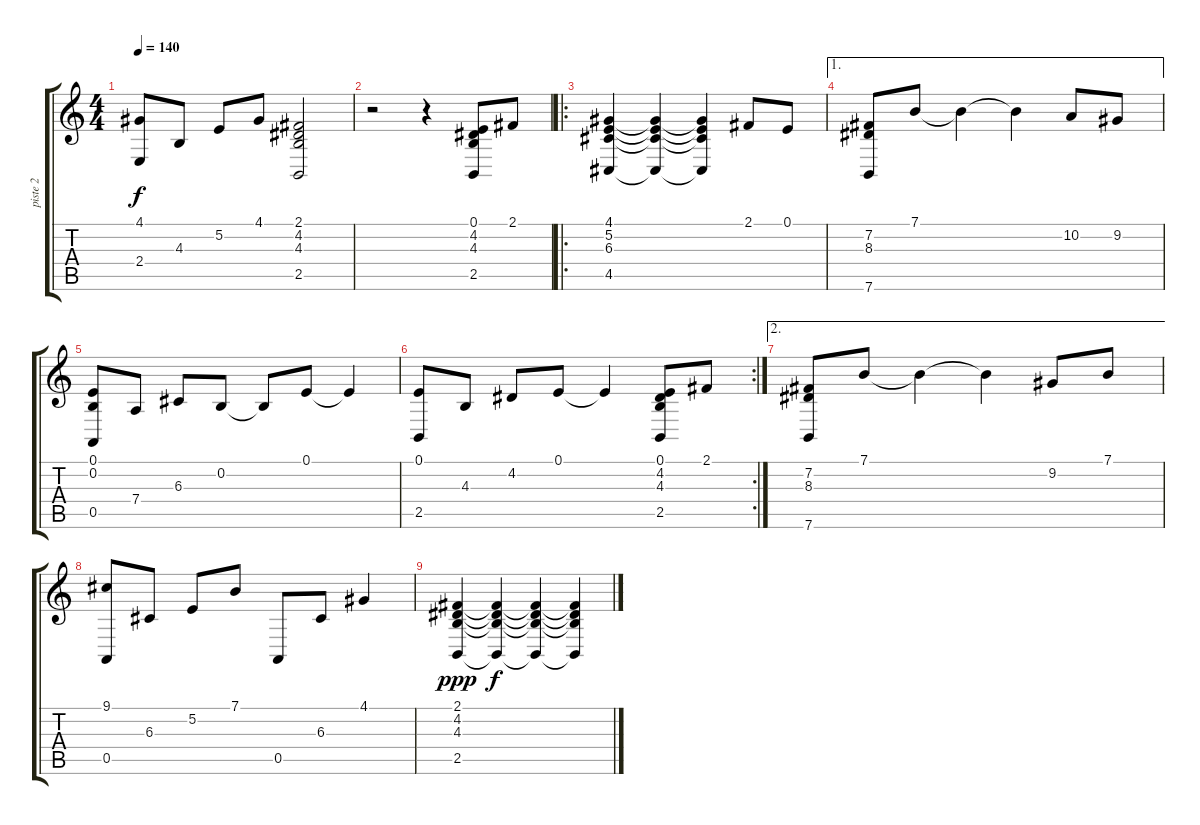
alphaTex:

\track ("piste 2" "piste 2") {instrument flute}
\staff {score tabs}
\tuning (E4 B3 G3 D3 A2 E2) {hide}
\ts (4 4)
\tempo 140
\clef g2
\ks c
(4.1 2.4).8{dy f} 4.3.8 5.2.8 4.1.8 (2.1 4.2 4.3 2.5).2 |
r.2 r.4 (0.1 4.2 4.3 2.5).8{instrument distortionguitar} 2.1.8 |
\ro
(4.1 5.2 6.3 4.5).4 (4.1{t} 5.2{t} 6.3{t} 4.5{t}).4 (4.1{t} 5.2{t} 6.3{t} 4.5{t}).4 2.1.8 0.1.8 |
\ae 1
(7.2 8.3 7.6).8 7.1.8 7.1{t}.4 7.1{t}.4 10.2.8 9.2.8 |
(0.1 0.2 0.5).8 7.4.8 6.3.8 0.2.8 0.2{t}.8 0.1.8 0.1{t}.4 |
\rc 2
(0.1 2.5).8 4.3.8 4.2.8 0.1.8 0.1{t}.4 (0.1 4.2 4.3 2.5).8 2.1.8 |
\ae 2
(7.2 8.3 7.6).8 7.1.8 7.1{t}.4 7.1{t}.4 9.2.8 7.1.8 |
(9.1 0.5).8 6.3.8 5.2.8 7.1.8 0.5.8 6.3.8 4.1.4 |
(2.1 4.2 4.3 2.5).4{dy ppp} (2.1{t} 4.2{t} 4.3{t} 2.5{t}).4{dy f} (2.1{t} 4.2{t} 4.3{t} 2.5{t}).4 (2.1{t} 4.2{t} 4.3{t} 2.5{t}).4
